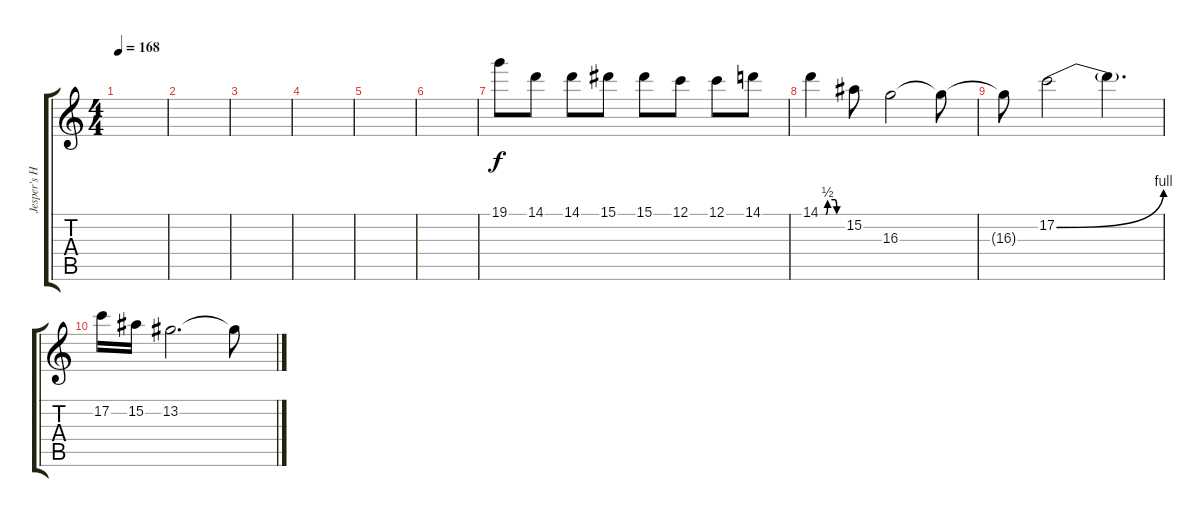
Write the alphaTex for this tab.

\track ("Jesper's Harmonizer" "Jesper's H") {instrument distortionguitar}
\staff {score tabs}
\tuning (C4 G3 Eb3 Bb2 F2 C2) {hide}
\ts (4 4)
\tempo 168
\clef g2
\ks c
|
|
|
|
|
|
19.1.8{balance 8} 14.1.8 14.1.8 15.1.8 15.1.8 12.1.8 12.1.8 14.1.8 |
14.1{be (custom 0 0 15 0 20 2 40 2 45 0 60 0)}.4 15.2.8 16.3.2 16.3{t}.8 |
16.3{t}.8 17.2{be (bend 0 0 60 4)}.2 17.2{t}.4{d} |
17.2.16 15.2.16 13.2.2{d} 13.2{t}.8
